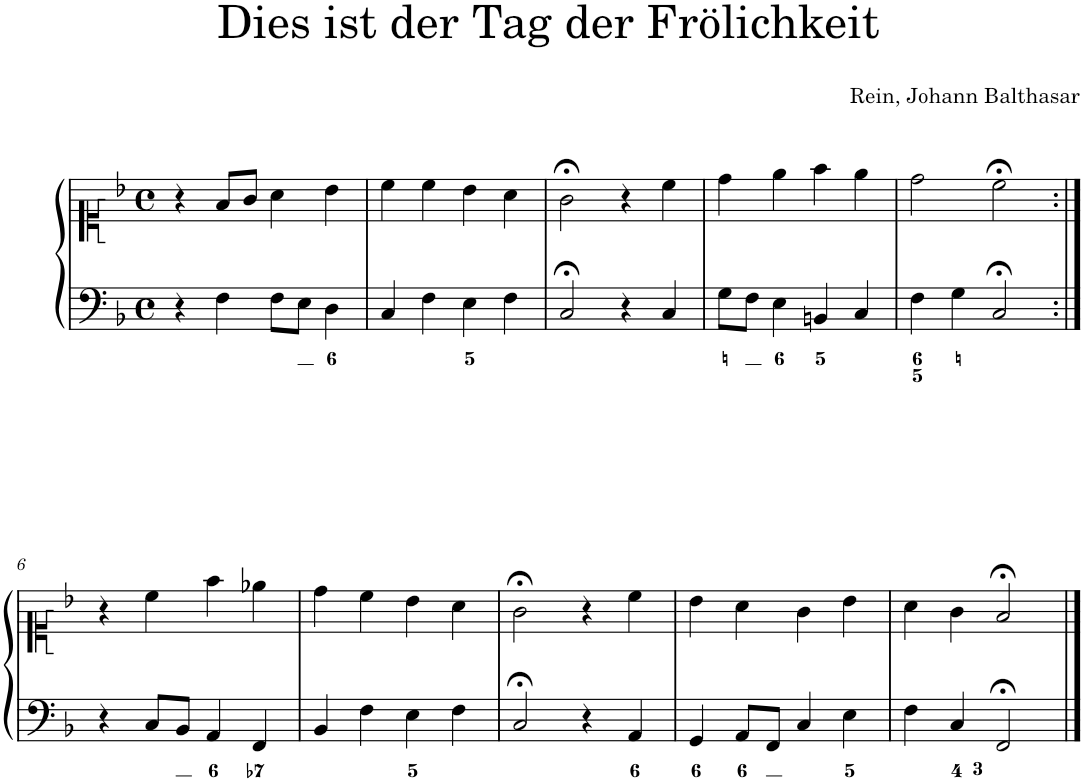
**kern	**kern
*part1	*part1
*staff2	*staff1
*I"Piano	*
*I'Pno.	*
*clefF4	*clefC1
*k[b-]	*k[b-]
*M4/4	*M4/4
*met(c)	*met(c)
=1	=1
4r	4r
4F\	8f/L
.	8g/J
8F\L	4a\
8E\J	.
4D\	4b-\
=2	=2
4C/	4cc\
4F\	4cc\
4E\	4b-\
4F\	4a\
=3	=3
2C;</	2g;<\
4r	4r
4C/	4cc\
=4	=4
8G\L	4dd\
8F\J	.
4E\	4ee\
4BBn/	4ff\
4C/	4ee\
=5	=5
4F\	2dd\
4G\	.
2C;</	2cc;<\
!!LO:LB:g=z
=6:|!	=6:|!
4r	4r
8C/L	4cc\
8BB-/J	.
4AA/	4ff\
4FF/	4ee-X\
=7	=7
4BB-/	4dd\
4F\	4cc\
4E\	4b-\
4F\	4a\
=8	=8
2C;</	2g;<\
4r	4r
4AA/	4cc\
=9	=9
4GG/	4b-\
8AA/L	4a\
8FF/J	.
4C/	4g\
4E\	4b-\
=10	=10
4F\	4a\
4C/	4g\
2FF;</	2f;</
==	==
*-	*-
